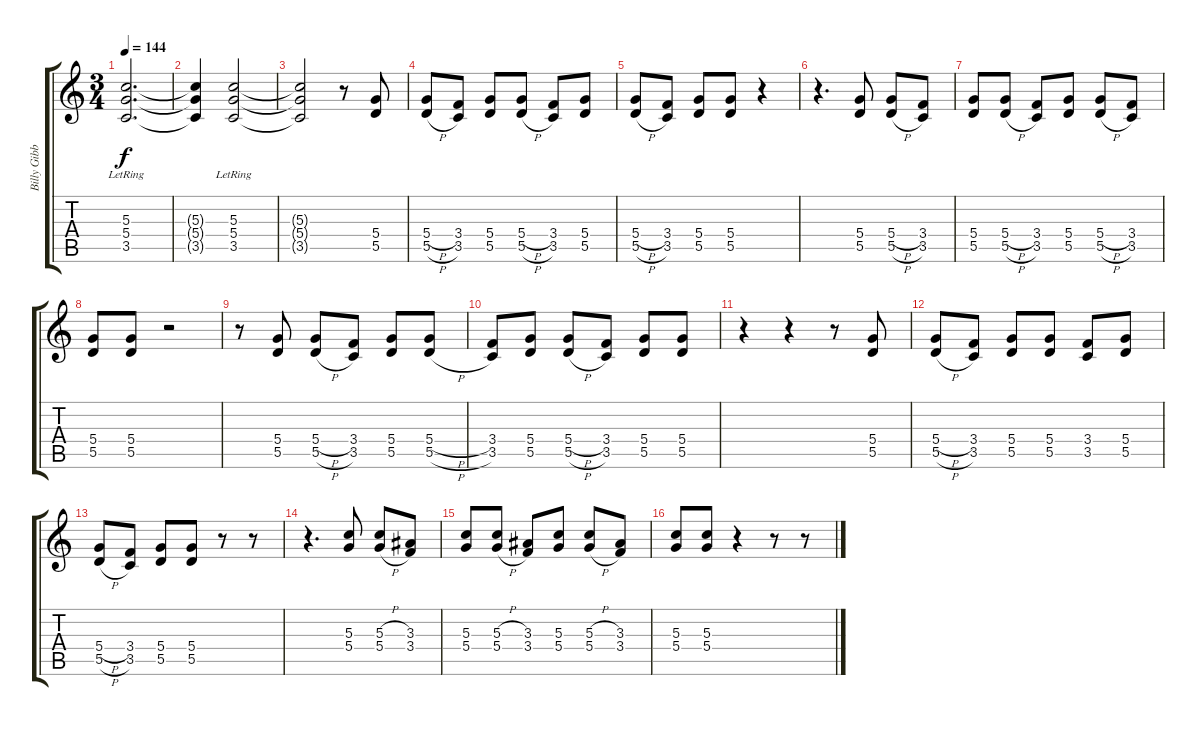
\track ("Billy Gibbons rhythm" "Billy Gibb") {instrument distortionguitar}
\staff {score tabs}
\tuning (E4 B3 G3 D3 A2 E2) {hide}
\ts (3 4)
\tempo 144
\clef g2
\ks c
(5.3{lr} 5.4{lr} 3.5{lr}).2{d dy f} |
(5.3{t} 5.4{t} 3.5{t}).4 (5.3{lr} 5.4{lr} 3.5{lr}).2 |
(5.3{t} 5.4{t} 3.5{t}).2 r.8 (5.4 5.5).8 |
(5.4{h} 5.5{h}).8 (3.4 3.5).8 (5.4 5.5).8 (5.4{h} 5.5{h}).8 (3.4 3.5).8 (5.4 5.5).8 |
(5.4{h} 5.5{h}).8 (3.4 3.5).8 (5.4 5.5).8 (5.4 5.5).8 r.4 |
r.4{d} (5.4 5.5).8 (5.4{h} 5.5{h}).8 (3.4 3.5).8 |
(5.4 5.5).8 (5.4{h} 5.5{h}).8 (3.4 3.5).8 (5.4 5.5).8 (5.4{h} 5.5{h}).8 (3.4 3.5).8 |
(5.4 5.5).8 (5.4 5.5).8 r.2 |
r.8 (5.4 5.5).8 (5.4{h} 5.5{h}).8 (3.4 3.5).8 (5.4 5.5).8 (5.4{h} 5.5{h}).8 |
(3.4 3.5).8 (5.4 5.5).8 (5.4{h} 5.5{h}).8 (3.4 3.5).8 (5.4 5.5).8 (5.4 5.5).8 |
r.4 r.4 r.8 (5.4 5.5).8 |
(5.4{h} 5.5{h}).8 (3.4 3.5).8 (5.4 5.5).8 (5.4 5.5).8 (3.4 3.5).8 (5.4 5.5).8 |
(5.4{h} 5.5{h}).8 (3.4 3.5).8 (5.4 5.5).8 (5.4 5.5).8 r.8 r.8 |
r.4{d} (5.3 5.4).8 (5.3{h} 5.4{h}).8 (3.3 3.4).8 |
(5.3 5.4).8 (5.3{h} 5.4{h}).8 (3.3 3.4).8 (5.3 5.4).8 (5.3{h} 5.4{h}).8 (3.3 3.4).8 |
(5.3 5.4).8 (5.3 5.4).8 r.4 r.8 r.8
